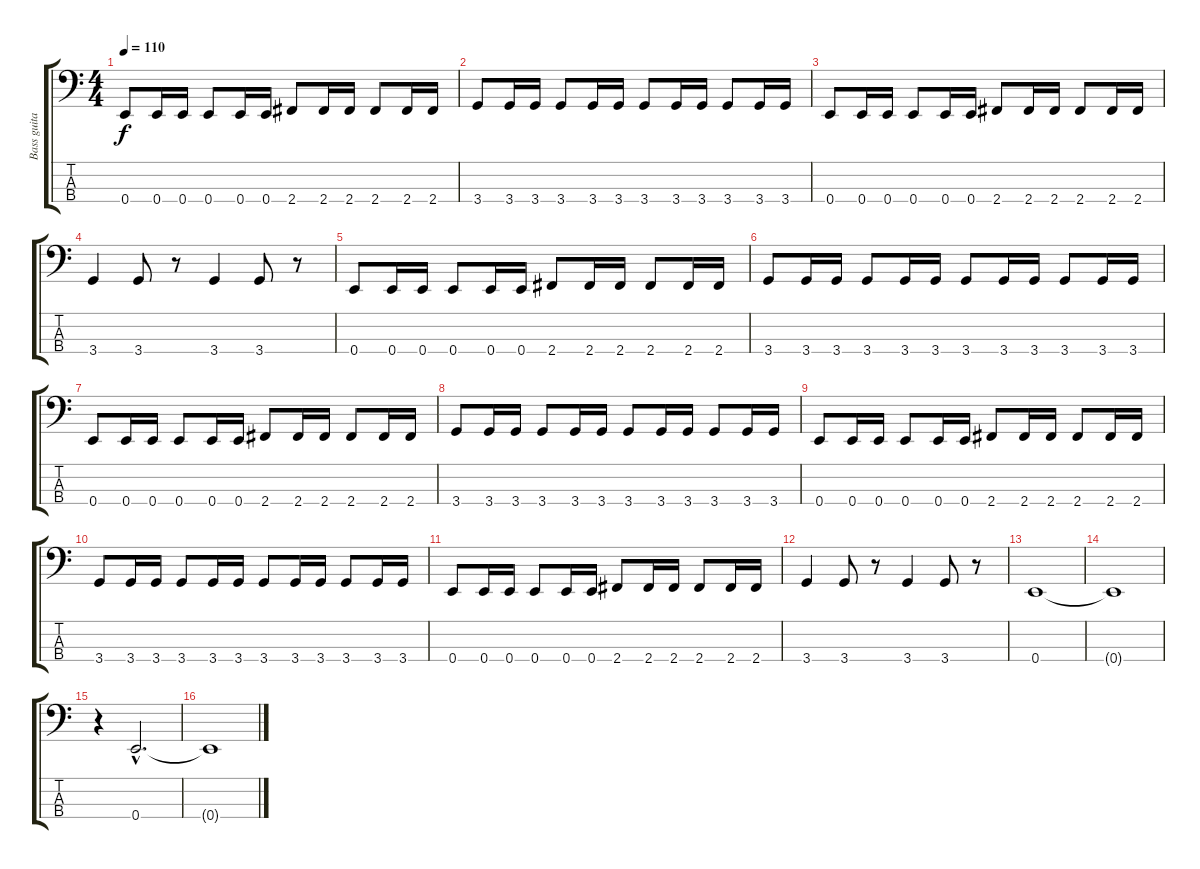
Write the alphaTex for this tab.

\track ("Bass guitar" "Bass guita") {instrument electricbassfinger}
\staff {score tabs}
\tuning (G2 D2 A1 E1) {hide}
\ts (4 4)
\tempo 110
\clef f4
\ks c
0.4.8{dy f} 0.4.16 0.4.16 0.4.8 0.4.16 0.4.16 2.4.8 2.4.16 2.4.16 2.4.8 2.4.16 2.4.16 |
3.4.8 3.4.16 3.4.16 3.4.8 3.4.16 3.4.16 3.4.8 3.4.16 3.4.16 3.4.8 3.4.16 3.4.16 |
0.4.8 0.4.16 0.4.16 0.4.8 0.4.16 0.4.16 2.4.8 2.4.16 2.4.16 2.4.8 2.4.16 2.4.16 |
3.4.4 3.4.8 r.8 3.4.4 3.4.8 r.8 |
0.4.8 0.4.16 0.4.16 0.4.8 0.4.16 0.4.16 2.4.8 2.4.16 2.4.16 2.4.8 2.4.16 2.4.16 |
3.4.8 3.4.16 3.4.16 3.4.8 3.4.16 3.4.16 3.4.8 3.4.16 3.4.16 3.4.8 3.4.16 3.4.16 |
0.4.8 0.4.16 0.4.16 0.4.8 0.4.16 0.4.16 2.4.8 2.4.16 2.4.16 2.4.8 2.4.16 2.4.16 |
3.4.8 3.4.16 3.4.16 3.4.8 3.4.16 3.4.16 3.4.8 3.4.16 3.4.16 3.4.8 3.4.16 3.4.16 |
0.4.8 0.4.16 0.4.16 0.4.8 0.4.16 0.4.16 2.4.8 2.4.16 2.4.16 2.4.8 2.4.16 2.4.16 |
3.4.8 3.4.16 3.4.16 3.4.8 3.4.16 3.4.16 3.4.8 3.4.16 3.4.16 3.4.8 3.4.16 3.4.16 |
0.4.8 0.4.16 0.4.16 0.4.8 0.4.16 0.4.16 2.4.8 2.4.16 2.4.16 2.4.8 2.4.16 2.4.16 |
3.4.4 3.4.8 r.8 3.4.4 3.4.8 r.8 |
0.4.1 |
0.4{t}.1 |
r.4 0.4{hac}.2{d} |
0.4{t}.1
